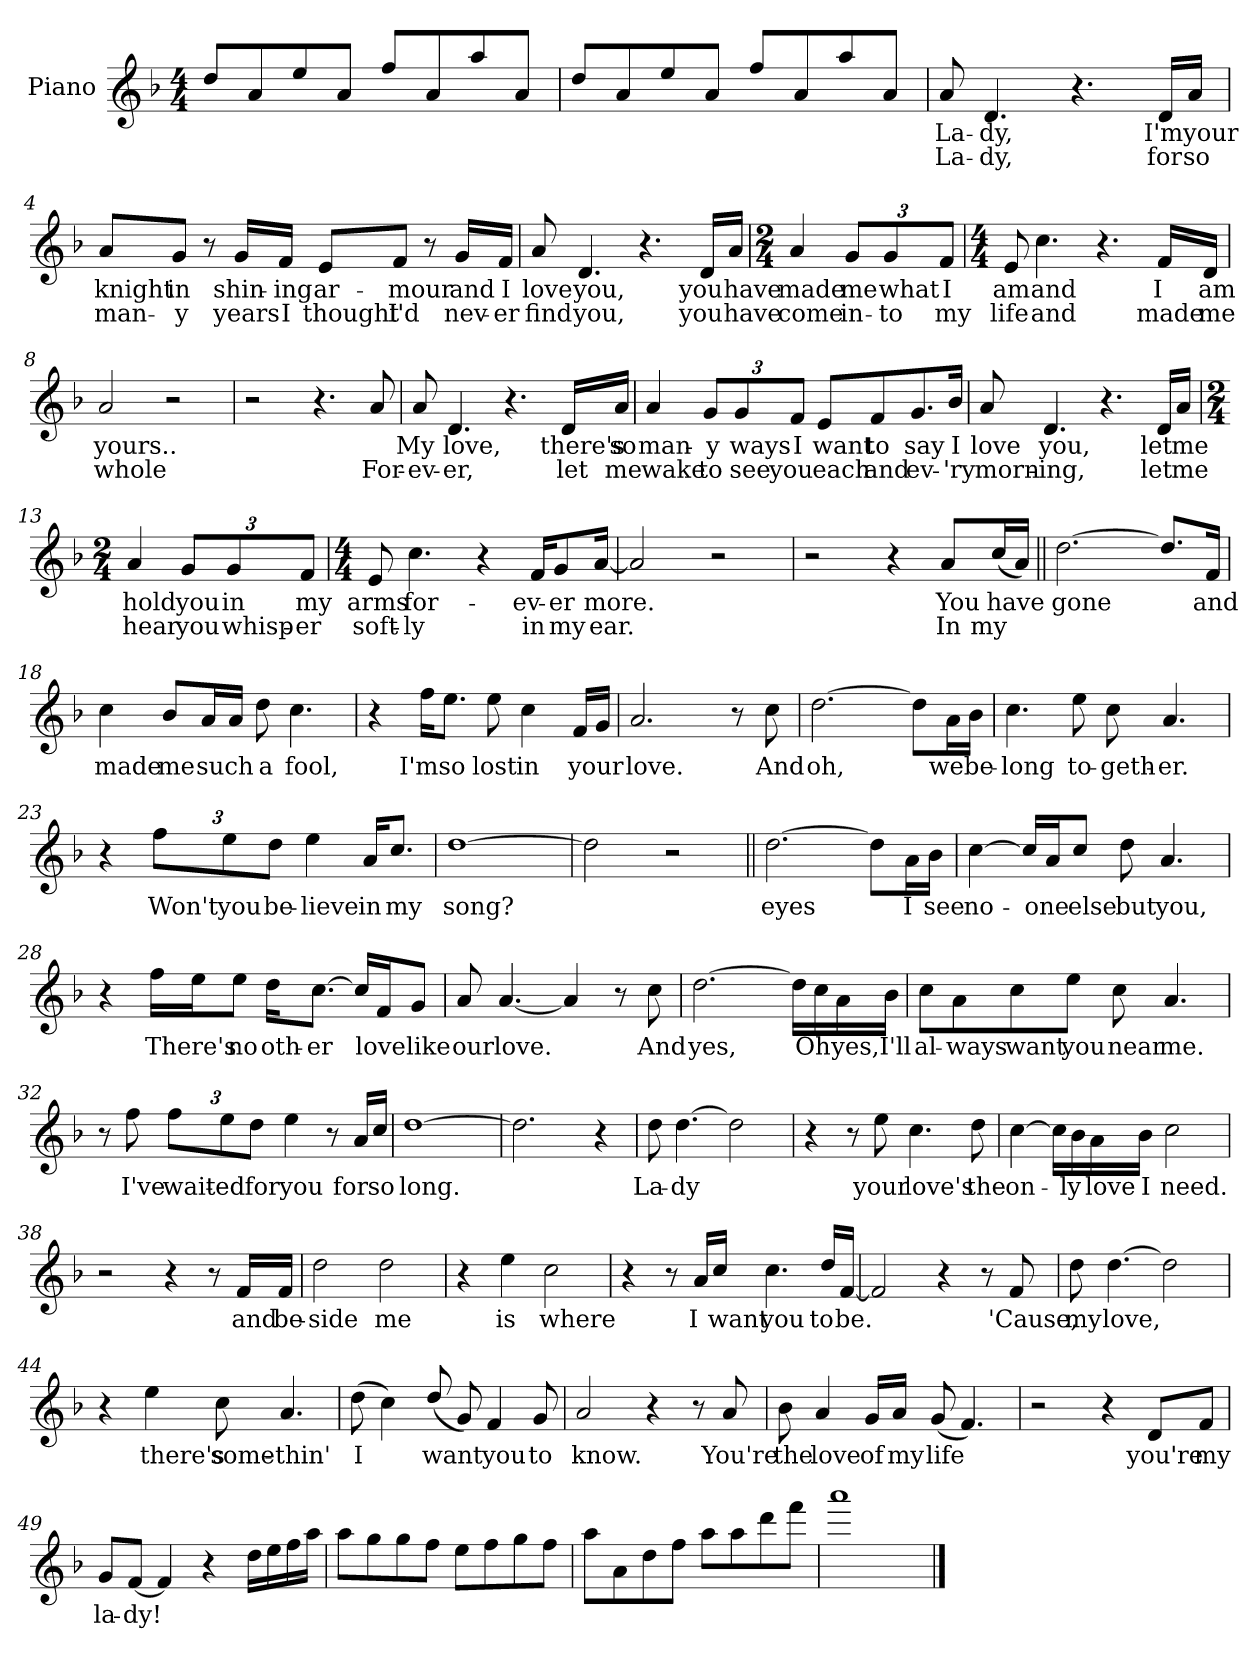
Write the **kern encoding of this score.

**kern	**text	**text
*part1	*part1	*part1
*staff1	*staff1	*staff1
*I"Piano	*	*
*I'Pno.	*	*
*clefG2	*	*
*k[b-]	*	*
*F:	*	*
*M4/4	*	*
=1	=1	=1
8dd/L	.	.
8a/	.	.
8ee/	.	.
8a/J	.	.
8ff/L	.	.
8a/	.	.
8aa/	.	.
8a/J	.	.
=2	=2	=2
8dd/L	.	.
8a/	.	.
8ee/	.	.
8a/J	.	.
8ff/L	.	.
8a/	.	.
8aa/	.	.
8a/J	.	.
=3	=3	=3
8a/	La-	La-
4.d/	-dy,	-dy,
4.r	.	.
16d/LL	I'm	for
16a/JJ	your	so
!!LO:LB:g=z
=4	=4	=4
8a/L	knight	man-
8g/J	in	-y
8r	.	.
16g/LL	shin-	years
16f/JJ	-ing	I
8e/L	ar-	thought
8f/J	-mour	I'd
8r	.	.
16g/LL	and	nev-
16f/JJ	I	-er
=5	=5	=5
8a/	love	find
4.d/	you,	you,
4.r	.	.
16d/LL	you	you
16a/JJ	have	have
!!LO:LB:g=z
=6	=6	=6
*M2/4	*	*
4a/	made	come
*Xbrackettup	*	*
12g/L	me	in-
12g/	what	-to
12f/J	I	my
=7	=7	=7
*M4/4	*	*
8e/	am	life
4.cc\	and	and
4.r	.	.
16f/LL	I	made
16d/JJ	am	me
=8	=8	=8
2a/	yours..	whole
2r	.	.
=9	=9	=9
2r	.	.
4.r	.	.
8a/	.	For-
!!LO:LB:g=z
=10	=10	=10
8a/	My	-ev-
4.d/	love,	-er,
4.r	.	.
16d/LL	there's	let
16a/JJ	so	me
=11	=11	=11
4a/	man-	wake
12g/L	-y	to
12g/	ways	see
12f/J	I	you
8e/L	want	each
8f/	to	and
8.g/	say	ev-
16b-/Jk	I	-'ry
=12	=12	=12
8a/	love	morn-
4.d/	you,	-ing,
4.r	.	.
16d/LL	let	let
16a/JJ	me	me
!!LO:LB:g=z
=13	=13	=13
*M2/4	*	*
4a/	hold	hear
12g/L	you	you
12g/	in	whisp-
12f/J	my	-er
=14	=14	=14
*M4/4	*	*
8e/	arms	soft-
4.cc\	for-	-ly
4r	.	.
16f/KL	-ev-	in
8g/	-er	my
[16a/Jk	more.	ear.
=15	=15	=15
2a/]	.	.
2r	.	.
=16	=16	=16
2r	.	.
4r	.	.
8a/L	You	In
(16cc/L	have	my
16a/JJ)	.	.
!!LO:LB:g=z
=17||	=17||	=17||
[2.dd\	gone	.
8.dd/L]	.	.
16f/Jk	and	.
=18	=18	=18
4cc\	made	.
8b-/L	me	.
16a/L	such	.
16a/JJ	.	.
8dd\	a	.
4.cc\	fool,	.
=19	=19	=19
4r	.	.
16ff\KL	I'm	.
8.ee\J	so	.
8ee\	lost	.
4cc\	in	.
16f/LL	your	.
16g/JJ	.	.
=20	=20	=20
2.a/	love.	.
8r	.	.
8cc\	And	.
!!LO:LB:g=z
=21	=21	=21
[2.dd\	oh,	.
8dd\L]	.	.
16a\L	we	.
16b-\JJ	be-	.
=22	=22	=22
4.cc\	-long	.
8ee\	to-	.
8cc\	-geth-	.
4.a/	-er.	.
=23	=23	=23
4r	.	.
12ff\L	Won't	.
12ee\	you	.
12dd\J	be-	.
4ee\	-lieve	.
16a/KL	in	.
8.cc/J	my	.
=24	=24	=24
[1dd	song?	.
=25	=25	=25
2dd\]	.	.
2r	.	.
!!LO:PB:g=z
=26||	=26||	=26||
[2.dd\	eyes	.
8dd\L]	.	.
16a\L	I	.
16b-\JJ	see	.
=27	=27	=27
[4cc\	no-	.
16cc/LL]	.	.
16a/J	-one	.
8cc/J	else	.
8dd\	but	.
4.a/	you,	.
=28	=28	=28
4r	.	.
16ff\LL	There's	.
16ee\J	.	.
8ee\J	no	.
16dd\KL	oth-	.
[8.cc\J	-er	.
16cc/LL]	.	.
16f/J	love	.
8g/J	like	.
!!LO:LB:g=z
=29	=29	=29
8a/	our	.
[4.a/	love.	.
4a/]	.	.
8r	.	.
8cc\	And	.
=30	=30	=30
[2.dd\	yes,	.
16dd\LL]	.	.
16cc\	Oh	.
16a\	yes,	.
16b-\JJ	I'll	.
=31	=31	=31
8cc\L	al-	.
8a\	-ways	.
8cc\	want	.
8ee\J	you	.
8cc\	near	.
4.a/	me.	.
!!LO:LB:g=z
=32	=32	=32
8r	.	.
8ff\	I've	.
12ff\L	wait-	.
12ee\	-ed	.
12dd\J	for	.
4ee\	you	.
8r	.	.
16a/LL	for	.
16cc/JJ	so	.
=33	=33	=33
[1dd	long.	.
=34	=34	=34
2.dd\]	.	.
4r	.	.
=35	=35	=35
8dd\	La-	.
[4.dd\	-dy	.
2dd\]	.	.
=36	=36	=36
4r	.	.
8r	.	.
8ee\	your	.
4.cc\	love's	.
8dd\	the	.
!!LO:LB:g=z
=37	=37	=37
[4cc\	on-	.
16cc\LL]	.	.
16b-\	-ly	.
16a\	love	.
16b-\JJ	I	.
2cc\	need.	.
=38	=38	=38
2r	.	.
4r	.	.
8r	.	.
16f/LL	and	.
16f/JJ	be-	.
=39	=39	=39
2dd\	-side	.
2dd\	me	.
=40	=40	=40
4r	.	.
4ee\	is	.
2cc\	where	.
!!LO:LB:g=z
=41	=41	=41
4r	.	.
8r	.	.
16a/LL	I	.
16cc/JJ	want	.
4.cc\	you	.
16dd/LL	to	.
[16f/JJ	be.	.
=42	=42	=42
2f/]	.	.
4r	.	.
8r	.	.
8f/	'Cause,	.
=43	=43	=43
8dd\	my	.
[4.dd\	love,	.
2dd\]	.	.
=44	=44	=44
4r	.	.
4ee\	there's	.
8cc\	some-	.
4.a/	-thin'	.
!!LO:LB:g=z
=45	=45	=45
(8dd\	I	.
4cc\)	.	.
(8dd/	want	.
8g/)	.	.
4f/	you	.
8g/	to	.
=46	=46	=46
2a/	know.	.
4r	.	.
8r	.	.
8a/	You're	.
=47	=47	=47
8b-\	the	.
4a/	love	.
16g/LL	of	.
16a/JJ	my	.
(8g/	life	.
4.f/)	.	.
=48	=48	=48
2r	.	.
4r	.	.
8d/L	you're	.
8f/J	my	.
!!LO:LB:g=z
=49	=49	=49
8g/L	la-	.
[8f/J	-dy!	.
4f/]	.	.
4r	.	.
16dd\LL	.	.
16ee\	.	.
16ff\	.	.
16aa\JJ	.	.
=50	=50	=50
8aa\L	.	.
8gg\	.	.
8gg\	.	.
8ff\J	.	.
8ee\L	.	.
8ff\	.	.
8gg\	.	.
8ff\J	.	.
=51	=51	=51
8aa\L	.	.
8a\	.	.
8dd\	.	.
8ff\J	.	.
8aa\L	.	.
8aa\	.	.
8ddd\	.	.
8fff\J	.	.
=52	=52	=52
1aaa	.	.
==	==	==
*-	*-	*-
